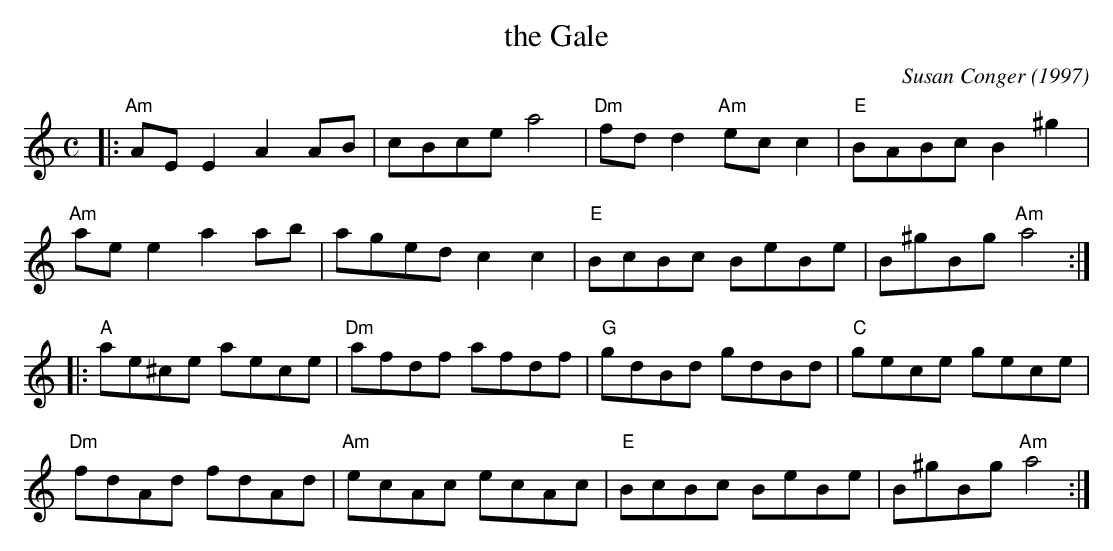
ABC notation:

X:1
T: the Gale
C: Susan Conger (1997)
M: C
L: 1/8
K: Am
|:\
"Am"AEE2 A2AB | cBce a4 | "Dm"fdd2 "Am"ecc2 | "E"BABc B2^g2 |
"Am"aee2 a2ab | aged c2c2 | "E"BcBc BeBe | B^gBg "Am"a4 :|
|:\
"A"ae^ce aece | "Dm"afdf afdf | "G"gdBd gdBd | "C"gece gece |
"Dm"fdAd fdAd | "Am"ecAc ecAc | "E"BcBc BeBe | B^gBg "Am"a4 :|
